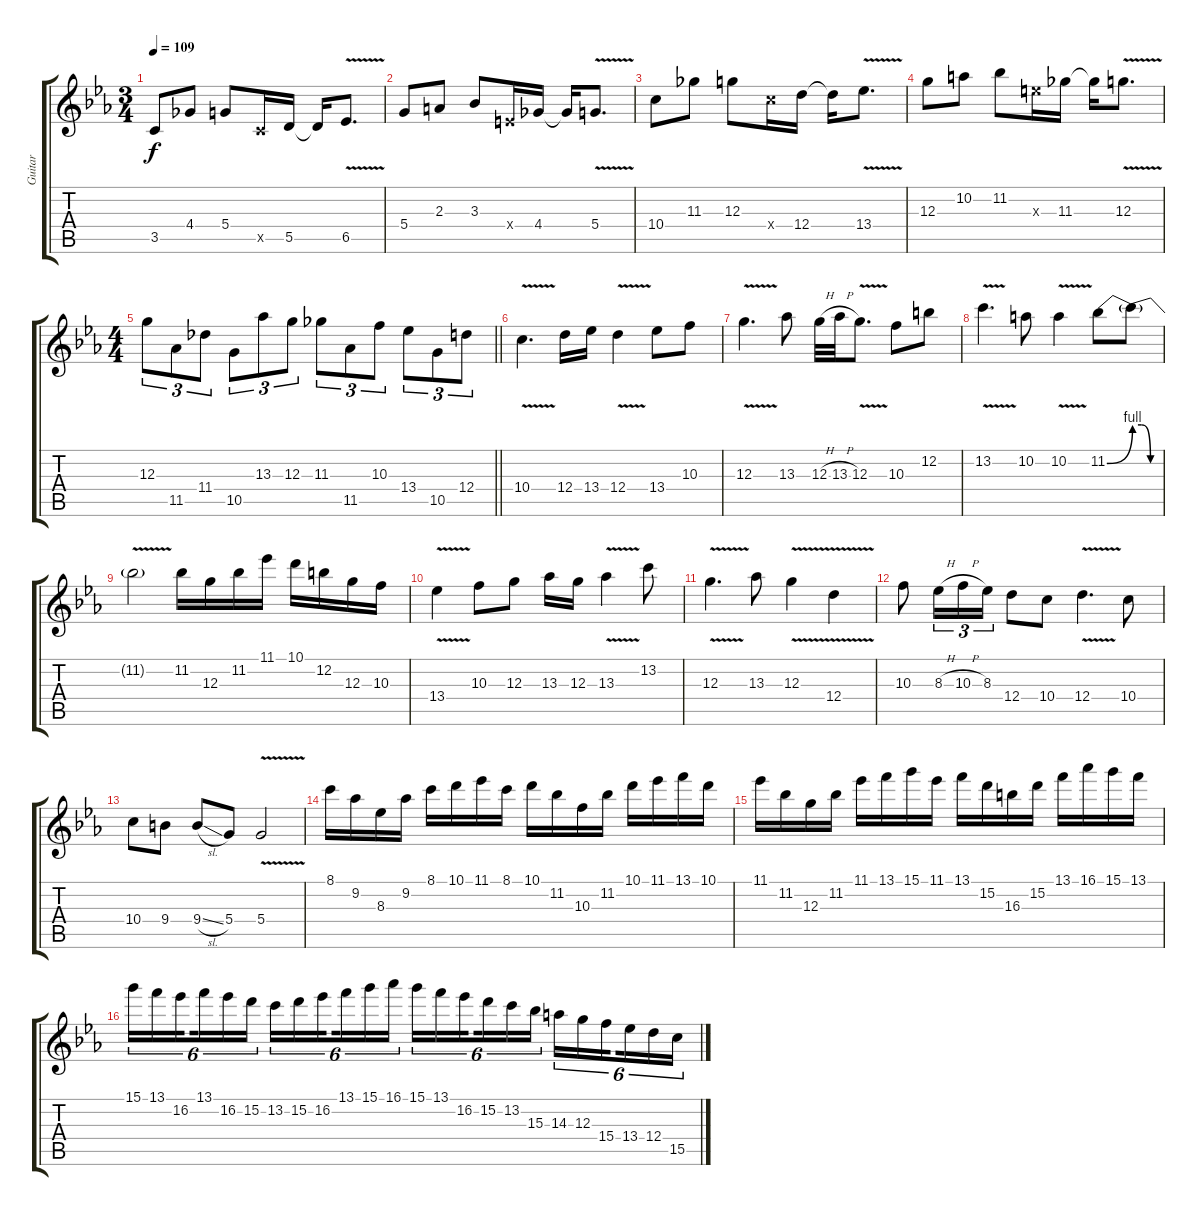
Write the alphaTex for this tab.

\track ("Guitar" "Guitar") {instrument distortionguitar}
\staff {score tabs}
\tuning (E4 B3 G3 D3 A2 E2) {hide}
\ts (3 4)
\tempo 109
\clef g2
\ks cminor
3.5.8{dy f} 4.4.8 5.4.8 3.5{x}.16 5.5.16 5.5{t}.16 6.5{v}.8{d} |
5.4.8 2.3.8 3.3.8 2.4{x}.16 4.4.16 4.4{t}.16 5.4{v}.8{d} |
10.4.8 11.3.8 12.3.8 10.4{x}.16 12.4.16 12.4{t}.16 13.4{v}.8{d} |
12.3.8 10.2.8 11.2.8 9.3{x}.16 11.3.16 11.3{t}.16 12.3{v}.8{d} |
\ts (4 4)
\barLineRight lightlight
12.3.8{tu (3 2)} 11.5.8{tu (3 2)} 11.4.8{tu (3 2)} 10.5.8{tu (3 2)} 13.3.8{tu (3 2)} 12.3.8{tu (3 2)} 11.3.8{tu (3 2)} 11.5.8{tu (3 2)} 10.3.8{tu (3 2)} 13.4.8{tu (3 2)} 10.5.8{tu (3 2)} 12.4.8{tu (3 2)} |
10.4{v}.4{d} 12.4.16 13.4.16 12.4{v}.4 13.4.8 10.3.8 |
12.3{v}.4{d} 13.3.8 12.3{h}.32 13.3{h}.32 12.3{v}.8{d} 10.3.8 12.2.8 |
13.2{v}.4{d} 10.2.8 10.2{v}.4 11.2{be (bend 0 0 60 4)}.8 11.2{be (custom 0 4 20 4 40 0 60 0) t}.8 |
11.2{v t}.2 11.2.16 12.3.16 11.2.16 11.1.16 10.1.16 12.2.16 12.3.16 10.3.16 |
13.4{v}.4 10.3.8 12.3.8 13.3.16 12.3.16 13.3{v}.4 13.2.8 |
12.3{v}.4{d} 13.3.8 12.3{v}.4 12.4{v}.4 |
10.3.8 8.3{h}.16{tu (3 2)} 10.3{h}.16{tu (3 2)} 8.3.16{tu (3 2)} 12.4.8 10.4.8 12.4{v}.4{d} 10.4.8 |
10.4.8 9.4.8 9.4{sl}.8 5.4.8 5.4{v}.2 |
8.1.16 9.2.16 8.3.16 9.2.16 8.1.16 10.1.16 11.1.16 8.1.16 10.1.16 11.2.16 10.3.16 11.2.16 10.1.16 11.1.16 13.1.16 10.1.16 |
11.1.16 11.2.16 12.3.16 11.2.16 11.1.16 13.1.16 15.1.16 11.1.16 13.1.16 15.2.16 16.3.16 15.2.16 13.1.16 16.1.16 15.1.16 13.1.16 |
15.1.16{tu (6 4)} 13.1.16{tu (6 4)} 16.2.16{tu (6 4) beam splitsecondary} 13.1.16{tu (6 4)} 16.2.16{tu (6 4)} 15.2.16{tu (6 4)} 13.2.16{tu (6 4)} 15.2.16{tu (6 4)} 16.2.16{tu (6 4) beam splitsecondary} 13.1.16{tu (6 4)} 15.1.16{tu (6 4)} 16.1.16{tu (6 4)} 15.1.16{tu (6 4)} 13.1.16{tu (6 4)} 16.2.16{tu (6 4) beam splitsecondary} 15.2.16{tu (6 4)} 13.2.16{tu (6 4)} 15.3.16{tu (6 4)} 14.3.16{tu (6 4)} 12.3.16{tu (6 4)} 15.4.16{tu (6 4) beam splitsecondary} 13.4.16{tu (6 4)} 12.4.16{tu (6 4)} 15.5.16{tu (6 4)}
